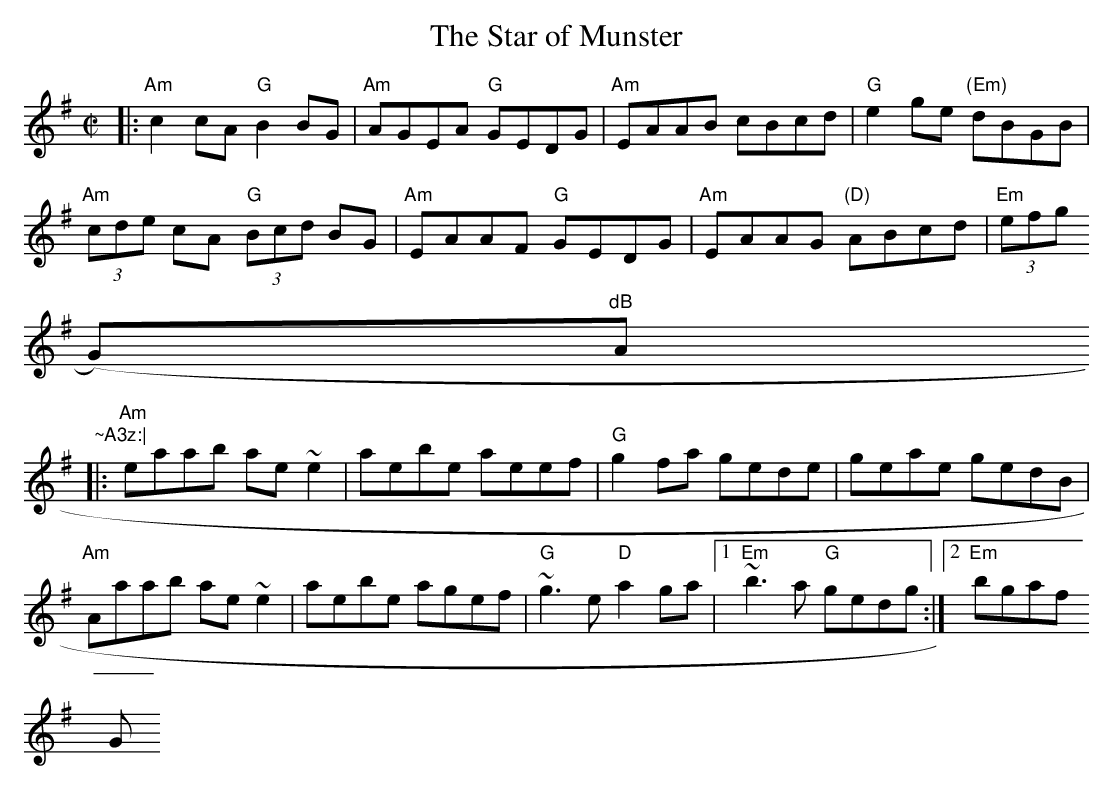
X:1
T:Star of Munster, The
M:C|
L:1/8
K:Ador
|:"Am"c2cA "G"B2BG|"Am"AGEA "G"GEDG|"Am"EAAB cBcd|"G"e2ge "(Em)"dBGB|
"Am"(3cde cA "G"(3Bcd BG|"Am"EAAF "G"GEDG|"Am"EAAG "(D)"ABcd|"Em"(3efg "
(G)"dB "Am"~A3z:|
|:"Am"eaab ae~e2|aebe aeef|"G"g2fa gede|geae gedB|
"Am"Aaab ae~e2|aebe agef|"G"~g3e "D"a2ga|1 "Em"~b3a "G"gedg:|2 "Em"bgaf"
G"gedB||
